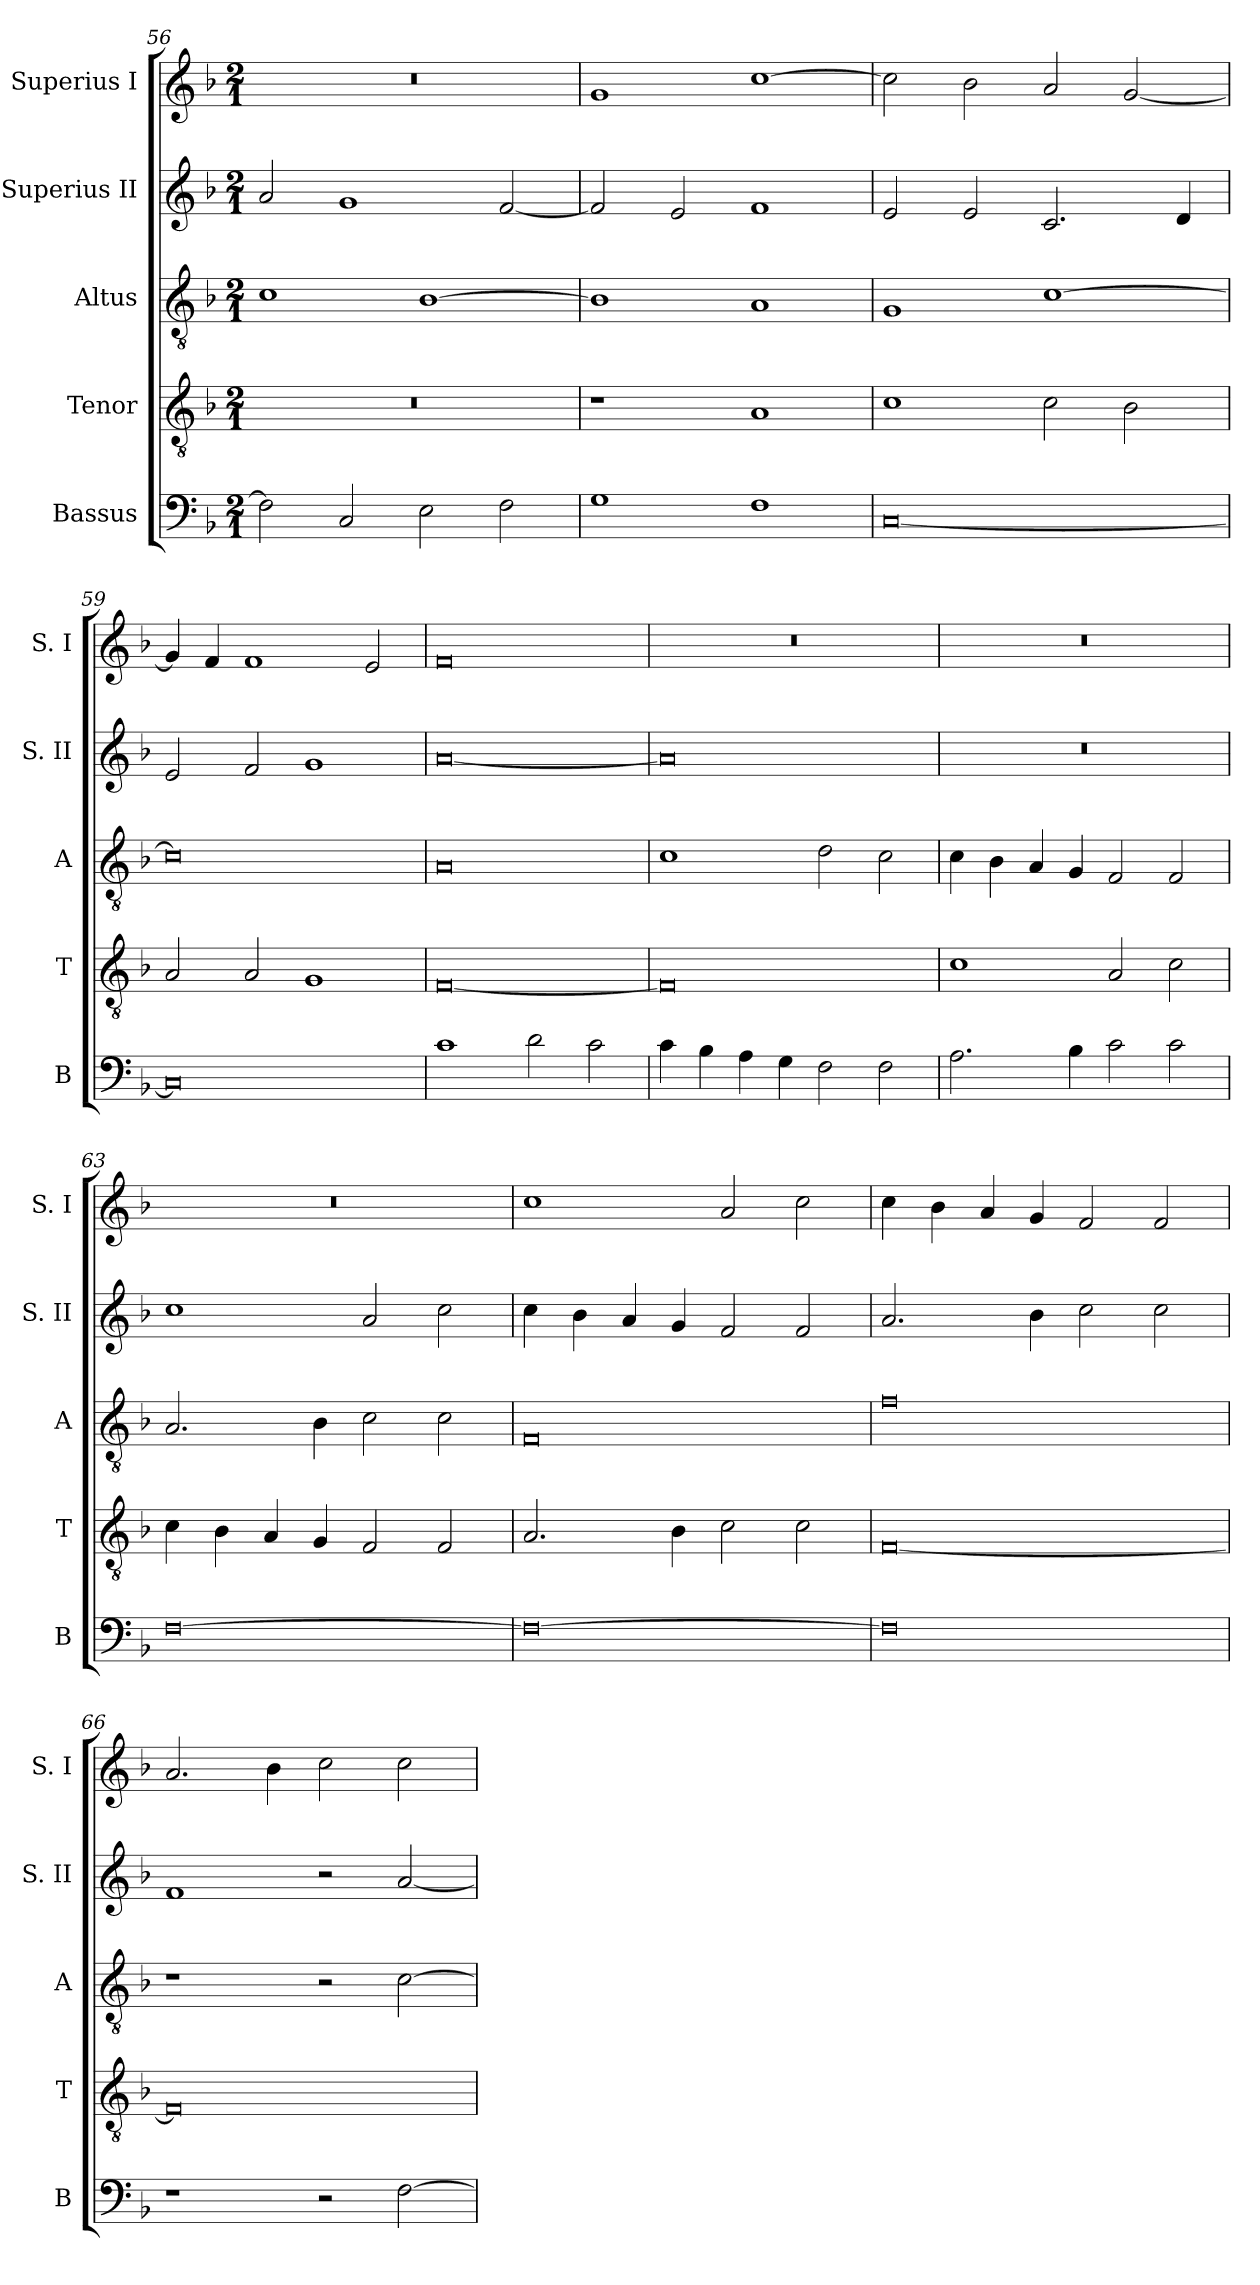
**kern	**kern	**kern	**kern	**kern
*part5	*part4	*part3	*part2	*part1
*staff5	*staff4	*staff3	*staff2	*staff1
*I"Bassus	*I"Tenor	*I"Altus	*I"Superius II	*I"Superius I
*I'B	*I'T	*I'A	*I'S. II	*I'S. I
*clefF4	*clefGv2	*clefGv2	*clefG2	*clefG2
*k[b-]	*k[b-]	*k[b-]	*k[b-]	*k[b-]
*F:	*F:	*F:	*F:	*F:
*M2/1	*M2/1	*M2/1	*M2/1	*M2/1
=56	=56	=56	=56	=56
2F]	0r	1c	2a	0r
2C	.	.	1g	.
2E	.	[1B-	.	.
2F	.	.	[2f	.
=57	=57	=57	=57	=57
1G	1r	1B-]	2f]	1g
.	.	.	2e	.
1F	1A	1A	1f	[1cc
=58	=58	=58	=58	=58
[0C	1c	1G	2e	2cc]
.	.	.	2e	2b-
.	2c	[1c	2.c	2a
.	2B-	.	.	[2g
.	.	.	4d	.
=59	=59	=59	=59	=59
0C]	2A	0c]	2e	4g]
.	.	.	.	4f
.	2A	.	2f	1f
.	1G	.	1g	.
.	.	.	.	2e
=60	=60	=60	=60	=60
1c	[0F	0A	[0a	0f
2d	.	.	.	.
2c	.	.	.	.
=61	=61	=61	=61	=61
4c	0F]	1c	0a]	0r
4B-	.	.	.	.
4A	.	.	.	.
4G	.	.	.	.
2F	.	2d	.	.
2F	.	2c	.	.
=62	=62	=62	=62	=62
2.A	1c	4c	0r	0r
.	.	4B-	.	.
.	.	4A	.	.
4B-	.	4G	.	.
2c	2A	2F	.	.
2c	2c	2F	.	.
=63	=63	=63	=63	=63
[0F	4c	2.A	1cc	0r
.	4B-	.	.	.
.	4A	.	.	.
.	4G	4B-	.	.
.	2F	2c	2a	.
.	2F	2c	2cc	.
=64	=64	=64	=64	=64
0F_	2.A	0F	4cc	1cc
.	.	.	4b-	.
.	.	.	4a	.
.	4B-	.	4g	.
.	2c	.	2f	2a
.	2c	.	2f	2cc
=65	=65	=65	=65	=65
0F]	[0F	0f	2.a	4cc
.	.	.	.	4b-
.	.	.	.	4a
.	.	.	4b-	4g
.	.	.	2cc	2f
.	.	.	2cc	2f
=66	=66	=66	=66	=66
1r	0F]	1r	1f	2.a
.	.	.	.	4b-
2r	.	2r	2r	2cc
[2F	.	[2c	[2a	2cc
=	=	=	=	=
*-	*-	*-	*-	*-
